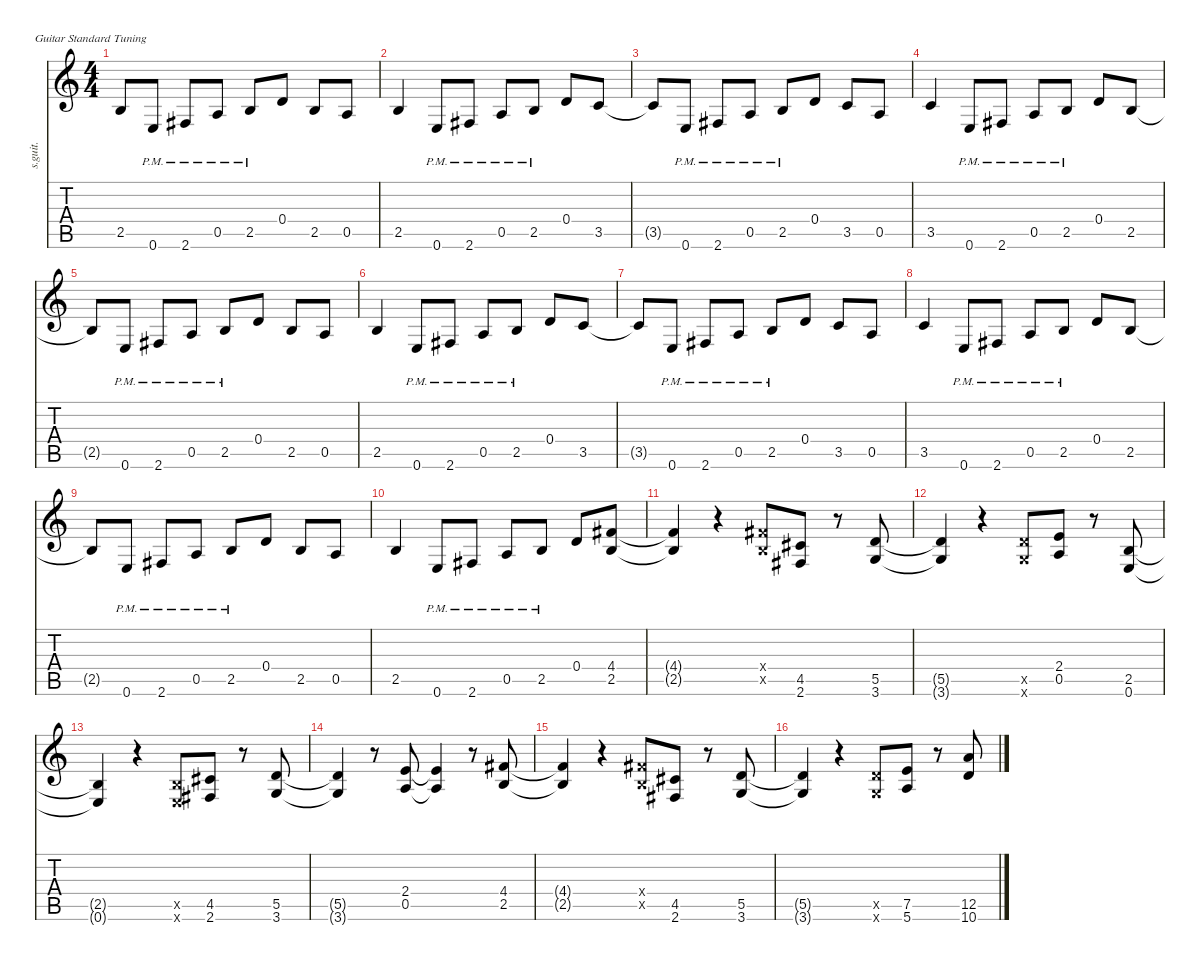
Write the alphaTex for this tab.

\defaultSystemsLayout 4
\hideDynamics
\bracketExtendMode nobrackets
\track ("Marty Friedman (Lead Guitar)" "s.guit.") {instrument distortionguitar}
\staff {score tabs}
\tuning (E4 B3 G3 D3 A2 E2)
\ts (4 4)
\tempo (196 hide)
\clef g2
\ks c
2.5{t}.8{lyrics (0 "") lyrics (1 "") lyrics (2 "") lyrics (3 "") lyrics (4 "") dy f} 0.6{pm}.8{lyrics (0 "") lyrics (1 "") lyrics (2 "") lyrics (3 "") lyrics (4 "")} 2.6{pm acc #}.8{lyrics (0 "") lyrics (1 "") lyrics (2 "") lyrics (3 "") lyrics (4 "")} 0.5{pm}.8{lyrics (0 "") lyrics (1 "") lyrics (2 "") lyrics (3 "") lyrics (4 "")} 2.5{pm}.8{lyrics (0 "") lyrics (1 "") lyrics (2 "") lyrics (3 "") lyrics (4 "")} 0.4.8{lyrics (0 "") lyrics (1 "") lyrics (2 "") lyrics (3 "") lyrics (4 "")} 2.5.8{lyrics (0 "") lyrics (1 "") lyrics (2 "") lyrics (3 "") lyrics (4 "")} 0.5.8{lyrics (0 "") lyrics (1 "") lyrics (2 "") lyrics (3 "") lyrics (4 "")} |
2.5.4{lyrics (0 "") lyrics (1 "") lyrics (2 "") lyrics (3 "") lyrics (4 "")} 0.6{pm}.8{lyrics (0 "") lyrics (1 "") lyrics (2 "") lyrics (3 "") lyrics (4 "")} 2.6{pm acc #}.8{lyrics (0 "") lyrics (1 "") lyrics (2 "") lyrics (3 "") lyrics (4 "")} 0.5{pm}.8{lyrics (0 "") lyrics (1 "") lyrics (2 "") lyrics (3 "") lyrics (4 "")} 2.5{pm}.8{lyrics (0 "") lyrics (1 "") lyrics (2 "") lyrics (3 "") lyrics (4 "")} 0.4.8{lyrics (0 "") lyrics (1 "") lyrics (2 "") lyrics (3 "") lyrics (4 "")} 3.5.8{lyrics (0 "") lyrics (1 "") lyrics (2 "") lyrics (3 "") lyrics (4 "")} |
3.5{t}.8{lyrics (0 "") lyrics (1 "") lyrics (2 "") lyrics (3 "") lyrics (4 "")} 0.6{pm}.8{lyrics (0 "") lyrics (1 "") lyrics (2 "") lyrics (3 "") lyrics (4 "")} 2.6{pm acc #}.8{lyrics (0 "") lyrics (1 "") lyrics (2 "") lyrics (3 "") lyrics (4 "")} 0.5{pm}.8{lyrics (0 "") lyrics (1 "") lyrics (2 "") lyrics (3 "") lyrics (4 "")} 2.5{pm}.8{lyrics (0 "") lyrics (1 "") lyrics (2 "") lyrics (3 "") lyrics (4 "")} 0.4.8{lyrics (0 "") lyrics (1 "") lyrics (2 "") lyrics (3 "") lyrics (4 "")} 3.5.8{lyrics (0 "") lyrics (1 "") lyrics (2 "") lyrics (3 "") lyrics (4 "")} 0.5.8{lyrics (0 "") lyrics (1 "") lyrics (2 "") lyrics (3 "") lyrics (4 "")} |
3.5.4{lyrics (0 "") lyrics (1 "") lyrics (2 "") lyrics (3 "") lyrics (4 "")} 0.6{pm}.8{lyrics (0 "") lyrics (1 "") lyrics (2 "") lyrics (3 "") lyrics (4 "")} 2.6{pm acc #}.8{lyrics (0 "") lyrics (1 "") lyrics (2 "") lyrics (3 "") lyrics (4 "")} 0.5{pm}.8{lyrics (0 "") lyrics (1 "") lyrics (2 "") lyrics (3 "") lyrics (4 "")} 2.5{pm}.8{lyrics (0 "") lyrics (1 "") lyrics (2 "") lyrics (3 "") lyrics (4 "")} 0.4.8{lyrics (0 "") lyrics (1 "") lyrics (2 "") lyrics (3 "") lyrics (4 "")} 2.5.8{lyrics (0 "") lyrics (1 "") lyrics (2 "") lyrics (3 "") lyrics (4 "")} |
2.5{t}.8{lyrics (0 "") lyrics (1 "") lyrics (2 "") lyrics (3 "") lyrics (4 "")} 0.6{pm}.8{lyrics (0 "") lyrics (1 "") lyrics (2 "") lyrics (3 "") lyrics (4 "")} 2.6{pm acc #}.8{lyrics (0 "") lyrics (1 "") lyrics (2 "") lyrics (3 "") lyrics (4 "")} 0.5{pm}.8{lyrics (0 "") lyrics (1 "") lyrics (2 "") lyrics (3 "") lyrics (4 "")} 2.5{pm}.8{lyrics (0 "") lyrics (1 "") lyrics (2 "") lyrics (3 "") lyrics (4 "")} 0.4.8{lyrics (0 "") lyrics (1 "") lyrics (2 "") lyrics (3 "") lyrics (4 "")} 2.5.8{lyrics (0 "") lyrics (1 "") lyrics (2 "") lyrics (3 "") lyrics (4 "")} 0.5.8{lyrics (0 "") lyrics (1 "") lyrics (2 "") lyrics (3 "") lyrics (4 "")} |
2.5.4{lyrics (0 "") lyrics (1 "") lyrics (2 "") lyrics (3 "") lyrics (4 "")} 0.6{pm}.8{lyrics (0 "") lyrics (1 "") lyrics (2 "") lyrics (3 "") lyrics (4 "")} 2.6{pm acc #}.8{lyrics (0 "") lyrics (1 "") lyrics (2 "") lyrics (3 "") lyrics (4 "")} 0.5{pm}.8{lyrics (0 "") lyrics (1 "") lyrics (2 "") lyrics (3 "") lyrics (4 "")} 2.5{pm}.8{lyrics (0 "") lyrics (1 "") lyrics (2 "") lyrics (3 "") lyrics (4 "")} 0.4.8{lyrics (0 "") lyrics (1 "") lyrics (2 "") lyrics (3 "") lyrics (4 "")} 3.5.8{lyrics (0 "") lyrics (1 "") lyrics (2 "") lyrics (3 "") lyrics (4 "")} |
3.5{t}.8{lyrics (0 "") lyrics (1 "") lyrics (2 "") lyrics (3 "") lyrics (4 "")} 0.6{pm}.8{lyrics (0 "") lyrics (1 "") lyrics (2 "") lyrics (3 "") lyrics (4 "")} 2.6{pm acc #}.8{lyrics (0 "") lyrics (1 "") lyrics (2 "") lyrics (3 "") lyrics (4 "")} 0.5{pm}.8{lyrics (0 "") lyrics (1 "") lyrics (2 "") lyrics (3 "") lyrics (4 "")} 2.5{pm}.8{lyrics (0 "") lyrics (1 "") lyrics (2 "") lyrics (3 "") lyrics (4 "")} 0.4.8{lyrics (0 "") lyrics (1 "") lyrics (2 "") lyrics (3 "") lyrics (4 "")} 3.5.8{lyrics (0 "") lyrics (1 "") lyrics (2 "") lyrics (3 "") lyrics (4 "")} 0.5.8{lyrics (0 "") lyrics (1 "") lyrics (2 "") lyrics (3 "") lyrics (4 "")} |
3.5.4{lyrics (0 "") lyrics (1 "") lyrics (2 "") lyrics (3 "") lyrics (4 "")} 0.6{pm}.8{lyrics (0 "") lyrics (1 "") lyrics (2 "") lyrics (3 "") lyrics (4 "")} 2.6{pm acc #}.8{lyrics (0 "") lyrics (1 "") lyrics (2 "") lyrics (3 "") lyrics (4 "")} 0.5{pm}.8{lyrics (0 "") lyrics (1 "") lyrics (2 "") lyrics (3 "") lyrics (4 "")} 2.5{pm}.8{lyrics (0 "") lyrics (1 "") lyrics (2 "") lyrics (3 "") lyrics (4 "")} 0.4.8{lyrics (0 "") lyrics (1 "") lyrics (2 "") lyrics (3 "") lyrics (4 "")} 2.5.8{lyrics (0 "") lyrics (1 "") lyrics (2 "") lyrics (3 "") lyrics (4 "")} |
2.5{t}.8{lyrics (0 "") lyrics (1 "") lyrics (2 "") lyrics (3 "") lyrics (4 "")} 0.6{pm}.8{lyrics (0 "") lyrics (1 "") lyrics (2 "") lyrics (3 "") lyrics (4 "")} 2.6{pm acc #}.8{lyrics (0 "") lyrics (1 "") lyrics (2 "") lyrics (3 "") lyrics (4 "")} 0.5{pm}.8{lyrics (0 "") lyrics (1 "") lyrics (2 "") lyrics (3 "") lyrics (4 "")} 2.5{pm}.8{lyrics (0 "") lyrics (1 "") lyrics (2 "") lyrics (3 "") lyrics (4 "")} 0.4.8{lyrics (0 "") lyrics (1 "") lyrics (2 "") lyrics (3 "") lyrics (4 "")} 2.5.8{lyrics (0 "") lyrics (1 "") lyrics (2 "") lyrics (3 "") lyrics (4 "")} 0.5.8{lyrics (0 "") lyrics (1 "") lyrics (2 "") lyrics (3 "") lyrics (4 "")} |
2.5.4{lyrics (0 "") lyrics (1 "") lyrics (2 "") lyrics (3 "") lyrics (4 "")} 0.6{pm}.8{lyrics (0 "") lyrics (1 "") lyrics (2 "") lyrics (3 "") lyrics (4 "")} 2.6{pm acc #}.8{lyrics (0 "") lyrics (1 "") lyrics (2 "") lyrics (3 "") lyrics (4 "")} 0.5{pm}.8{lyrics (0 "") lyrics (1 "") lyrics (2 "") lyrics (3 "") lyrics (4 "")} 2.5{pm}.8{lyrics (0 "") lyrics (1 "") lyrics (2 "") lyrics (3 "") lyrics (4 "")} 0.4.8{lyrics (0 "") lyrics (1 "") lyrics (2 "") lyrics (3 "") lyrics (4 "")} (4.4{acc #} 2.5).8{lyrics (0 "") lyrics (1 "") lyrics (2 "") lyrics (3 "") lyrics (4 "")} |
(4.4{t acc #} 2.5{t}).4{lyrics (0 "") lyrics (1 "") lyrics (2 "") lyrics (3 "") lyrics (4 "")} r.4 (4.4{x acc #} 2.5{x}).8{lyrics (0 "") lyrics (1 "") lyrics (2 "") lyrics (3 "") lyrics (4 "")} (4.5{acc #} 2.6{acc #}).8{lyrics (0 "") lyrics (1 "") lyrics (2 "") lyrics (3 "") lyrics (4 "")} r.8 (5.5 3.6).8{lyrics (0 "") lyrics (1 "") lyrics (2 "") lyrics (3 "") lyrics (4 "") dy mf} |
(5.5{t} 3.6{t}).4{lyrics (0 "") lyrics (1 "") lyrics (2 "") lyrics (3 "") lyrics (4 "") dy f} r.4 (5.5{x} 3.6{x}).8{lyrics (0 "") lyrics (1 "") lyrics (2 "") lyrics (3 "") lyrics (4 "")} (2.4 0.5).8{lyrics (0 "") lyrics (1 "") lyrics (2 "") lyrics (3 "") lyrics (4 "")} r.8 (2.5 0.6).8{lyrics (0 "") lyrics (1 "") lyrics (2 "") lyrics (3 "") lyrics (4 "") dy mf} |
(2.5{t} 0.6{t}).4{lyrics (0 "") lyrics (1 "") lyrics (2 "") lyrics (3 "") lyrics (4 "") dy f} r.4 (2.5{x} 0.6{x}).8{lyrics (0 "") lyrics (1 "") lyrics (2 "") lyrics (3 "") lyrics (4 "")} (4.5{acc #} 2.6{acc #}).8{lyrics (0 "") lyrics (1 "") lyrics (2 "") lyrics (3 "") lyrics (4 "")} r.8 (5.5 3.6).8{lyrics (0 "") lyrics (1 "") lyrics (2 "") lyrics (3 "") lyrics (4 "") dy mf} |
(5.5{t} 3.6{t}).4{lyrics (0 "") lyrics (1 "") lyrics (2 "") lyrics (3 "") lyrics (4 "") dy f} r.8 (2.4 0.5).8{lyrics (0 "") lyrics (1 "") lyrics (2 "") lyrics (3 "") lyrics (4 "")} (2.4{t} 0.5{t}).4{lyrics (0 "") lyrics (1 "") lyrics (2 "") lyrics (3 "") lyrics (4 "")} r.8 (4.4{acc #} 2.5).8{lyrics (0 "") lyrics (1 "") lyrics (2 "") lyrics (3 "") lyrics (4 "")} |
(4.4{t acc #} 2.5{t}).4{lyrics (0 "") lyrics (1 "") lyrics (2 "") lyrics (3 "") lyrics (4 "")} r.4 (4.4{x acc #} 2.5{x}).8{lyrics (0 "") lyrics (1 "") lyrics (2 "") lyrics (3 "") lyrics (4 "")} (4.5{acc #} 2.6{acc #}).8{lyrics (0 "") lyrics (1 "") lyrics (2 "") lyrics (3 "") lyrics (4 "")} r.8 (5.5 3.6).8{lyrics (0 "") lyrics (1 "") lyrics (2 "") lyrics (3 "") lyrics (4 "") dy mf} |
(5.5{t} 3.6{t}).4{lyrics (0 "") lyrics (1 "") lyrics (2 "") lyrics (3 "") lyrics (4 "") dy f} r.4 (5.5{x} 3.6{x}).8{lyrics (0 "") lyrics (1 "") lyrics (2 "") lyrics (3 "") lyrics (4 "")} (7.5 5.6).8{lyrics (0 "") lyrics (1 "") lyrics (2 "") lyrics (3 "") lyrics (4 "")} r.8 (12.5 10.6).8{lyrics (0 "") lyrics (1 "") lyrics (2 "") lyrics (3 "") lyrics (4 "")}
